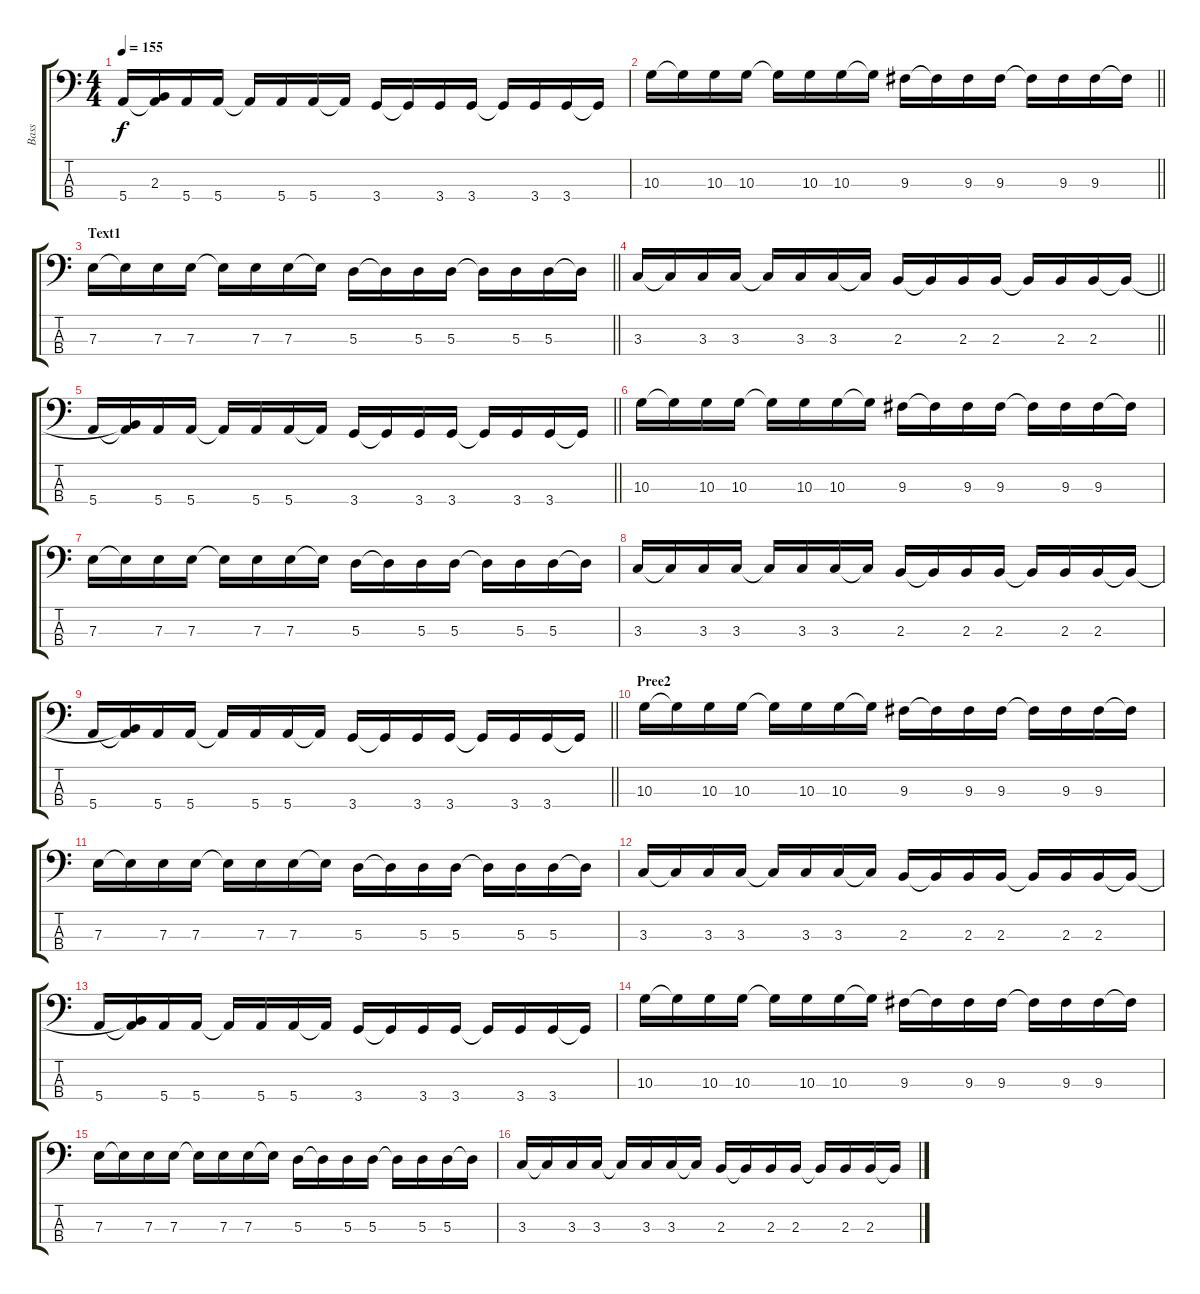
\track ("Bass" "Bass") {instrument electricbassfinger}
\staff {score tabs}
\tuning (G2 D2 A1 E1) {hide}
\ts (4 4)
\tempo 155
\clef f4
\ks c
5.4.16{dy f} (2.3{t} 5.4{t}).16 5.4.16 5.4.16 5.4{t}.16 5.4.16 5.4.16 5.4{t}.16 3.4.16 3.4{t}.16 3.4.16 3.4.16 3.4{t}.16 3.4.16 3.4.16 3.4{t}.16 |
\barLineRight lightlight
10.3.16 10.3{t}.16 10.3.16 10.3.16 10.3{t}.16 10.3.16 10.3.16 10.3{t}.16 9.3.16 9.3{t}.16 9.3.16 9.3.16 9.3{t}.16 9.3.16 9.3.16 9.3{t}.16 |
\section ("" "Text1")
\barLineRight lightlight
7.3.16 7.3{t}.16 7.3.16 7.3.16 7.3{t}.16 7.3.16 7.3.16 7.3{t}.16 5.3.16 5.3{t}.16 5.3.16 5.3.16 5.3{t}.16 5.3.16 5.3.16 5.3{t}.16 |
\barLineRight lightlight
3.3.16 3.3{t}.16 3.3.16 3.3.16 3.3{t}.16 3.3.16 3.3.16 3.3{t}.16 2.3.16 2.3{t}.16 2.3.16 2.3.16 2.3{t}.16 2.3.16 2.3.16 2.3{t}.16 |
\barLineRight lightlight
5.4.16 (2.3{t} 5.4{t}).16 5.4.16 5.4.16 5.4{t}.16 5.4.16 5.4.16 5.4{t}.16 3.4.16 3.4{t}.16 3.4.16 3.4.16 3.4{t}.16 3.4.16 3.4.16 3.4{t}.16 |
10.3.16 10.3{t}.16 10.3.16 10.3.16 10.3{t}.16 10.3.16 10.3.16 10.3{t}.16 9.3.16 9.3{t}.16 9.3.16 9.3.16 9.3{t}.16 9.3.16 9.3.16 9.3{t}.16 |
7.3.16 7.3{t}.16 7.3.16 7.3.16 7.3{t}.16 7.3.16 7.3.16 7.3{t}.16 5.3.16 5.3{t}.16 5.3.16 5.3.16 5.3{t}.16 5.3.16 5.3.16 5.3{t}.16 |
3.3.16 3.3{t}.16 3.3.16 3.3.16 3.3{t}.16 3.3.16 3.3.16 3.3{t}.16 2.3.16 2.3{t}.16 2.3.16 2.3.16 2.3{t}.16 2.3.16 2.3.16 2.3{t}.16 |
\barLineRight lightlight
5.4.16 (2.3{t} 5.4{t}).16 5.4.16 5.4.16 5.4{t}.16 5.4.16 5.4.16 5.4{t}.16 3.4.16 3.4{t}.16 3.4.16 3.4.16 3.4{t}.16 3.4.16 3.4.16 3.4{t}.16 |
\section ("" "Pree2")
10.3.16 10.3{t}.16 10.3.16 10.3.16 10.3{t}.16 10.3.16 10.3.16 10.3{t}.16 9.3.16 9.3{t}.16 9.3.16 9.3.16 9.3{t}.16 9.3.16 9.3.16 9.3{t}.16 |
7.3.16 7.3{t}.16 7.3.16 7.3.16 7.3{t}.16 7.3.16 7.3.16 7.3{t}.16 5.3.16 5.3{t}.16 5.3.16 5.3.16 5.3{t}.16 5.3.16 5.3.16 5.3{t}.16 |
3.3.16 3.3{t}.16 3.3.16 3.3.16 3.3{t}.16 3.3.16 3.3.16 3.3{t}.16 2.3.16 2.3{t}.16 2.3.16 2.3.16 2.3{t}.16 2.3.16 2.3.16 2.3{t}.16 |
5.4.16 (2.3{t} 5.4{t}).16 5.4.16 5.4.16 5.4{t}.16 5.4.16 5.4.16 5.4{t}.16 3.4.16 3.4{t}.16 3.4.16 3.4.16 3.4{t}.16 3.4.16 3.4.16 3.4{t}.16 |
10.3.16 10.3{t}.16 10.3.16 10.3.16 10.3{t}.16 10.3.16 10.3.16 10.3{t}.16 9.3.16 9.3{t}.16 9.3.16 9.3.16 9.3{t}.16 9.3.16 9.3.16 9.3{t}.16 |
7.3.16 7.3{t}.16 7.3.16 7.3.16 7.3{t}.16 7.3.16 7.3.16 7.3{t}.16 5.3.16 5.3{t}.16 5.3.16 5.3.16 5.3{t}.16 5.3.16 5.3.16 5.3{t}.16 |
3.3.16 3.3{t}.16 3.3.16 3.3.16 3.3{t}.16 3.3.16 3.3.16 3.3{t}.16 2.3.16 2.3{t}.16 2.3.16 2.3.16 2.3{t}.16 2.3.16 2.3.16 2.3{t}.16
